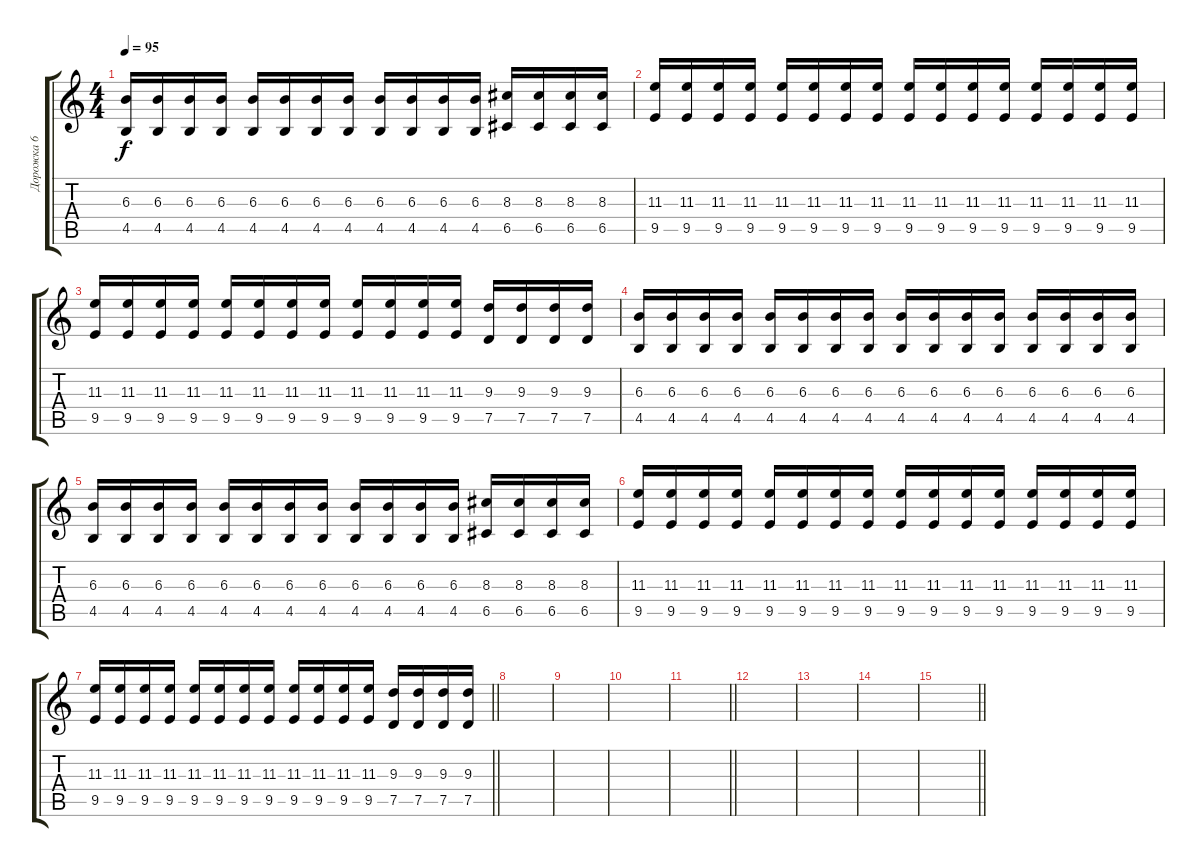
\track ("Дорожка 6" "Дорожка 6") {instrument distortionguitar}
\staff {score tabs}
\tuning (D4 A3 F3 C3 G2 C2) {hide}
\ts (4 4)
\tempo 95
\clef g2
\ks c
(6.3 4.5).16{dy f} (6.3 4.5).16 (6.3 4.5).16 (6.3 4.5).16 (6.3 4.5).16 (6.3 4.5).16 (6.3 4.5).16 (6.3 4.5).16 (6.3 4.5).16 (6.3 4.5).16 (6.3 4.5).16 (6.3 4.5).16 (8.3 6.5).16 (8.3 6.5).16 (8.3 6.5).16 (8.3 6.5).16 |
(11.3 9.5).16 (11.3 9.5).16 (11.3 9.5).16 (11.3 9.5).16 (11.3 9.5).16 (11.3 9.5).16 (11.3 9.5).16 (11.3 9.5).16 (11.3 9.5).16 (11.3 9.5).16 (11.3 9.5).16 (11.3 9.5).16 (11.3 9.5).16 (11.3 9.5).16 (11.3 9.5).16 (11.3 9.5).16 |
(11.3 9.5).16 (11.3 9.5).16 (11.3 9.5).16 (11.3 9.5).16 (11.3 9.5).16 (11.3 9.5).16 (11.3 9.5).16 (11.3 9.5).16 (11.3 9.5).16 (11.3 9.5).16 (11.3 9.5).16 (11.3 9.5).16 (9.3 7.5).16 (9.3 7.5).16 (9.3 7.5).16 (9.3 7.5).16 |
(6.3 4.5).16 (6.3 4.5).16 (6.3 4.5).16 (6.3 4.5).16 (6.3 4.5).16 (6.3 4.5).16 (6.3 4.5).16 (6.3 4.5).16 (6.3 4.5).16 (6.3 4.5).16 (6.3 4.5).16 (6.3 4.5).16 (6.3 4.5).16 (6.3 4.5).16 (6.3 4.5).16 (6.3 4.5).16 |
(6.3 4.5).16 (6.3 4.5).16 (6.3 4.5).16 (6.3 4.5).16 (6.3 4.5).16 (6.3 4.5).16 (6.3 4.5).16 (6.3 4.5).16 (6.3 4.5).16 (6.3 4.5).16 (6.3 4.5).16 (6.3 4.5).16 (8.3 6.5).16 (8.3 6.5).16 (8.3 6.5).16 (8.3 6.5).16 |
(11.3 9.5).16 (11.3 9.5).16 (11.3 9.5).16 (11.3 9.5).16 (11.3 9.5).16 (11.3 9.5).16 (11.3 9.5).16 (11.3 9.5).16 (11.3 9.5).16 (11.3 9.5).16 (11.3 9.5).16 (11.3 9.5).16 (11.3 9.5).16 (11.3 9.5).16 (11.3 9.5).16 (11.3 9.5).16 |
\barLineRight lightlight
(11.3 9.5).16 (11.3 9.5).16 (11.3 9.5).16 (11.3 9.5).16 (11.3 9.5).16 (11.3 9.5).16 (11.3 9.5).16 (11.3 9.5).16 (11.3 9.5).16 (11.3 9.5).16 (11.3 9.5).16 (11.3 9.5).16 (9.3 7.5).16 (9.3 7.5).16 (9.3 7.5).16 (9.3 7.5).16 |
\section ("" "")
|
|
|
\barLineRight lightlight
|
|
|
|
\barLineRight lightlight
